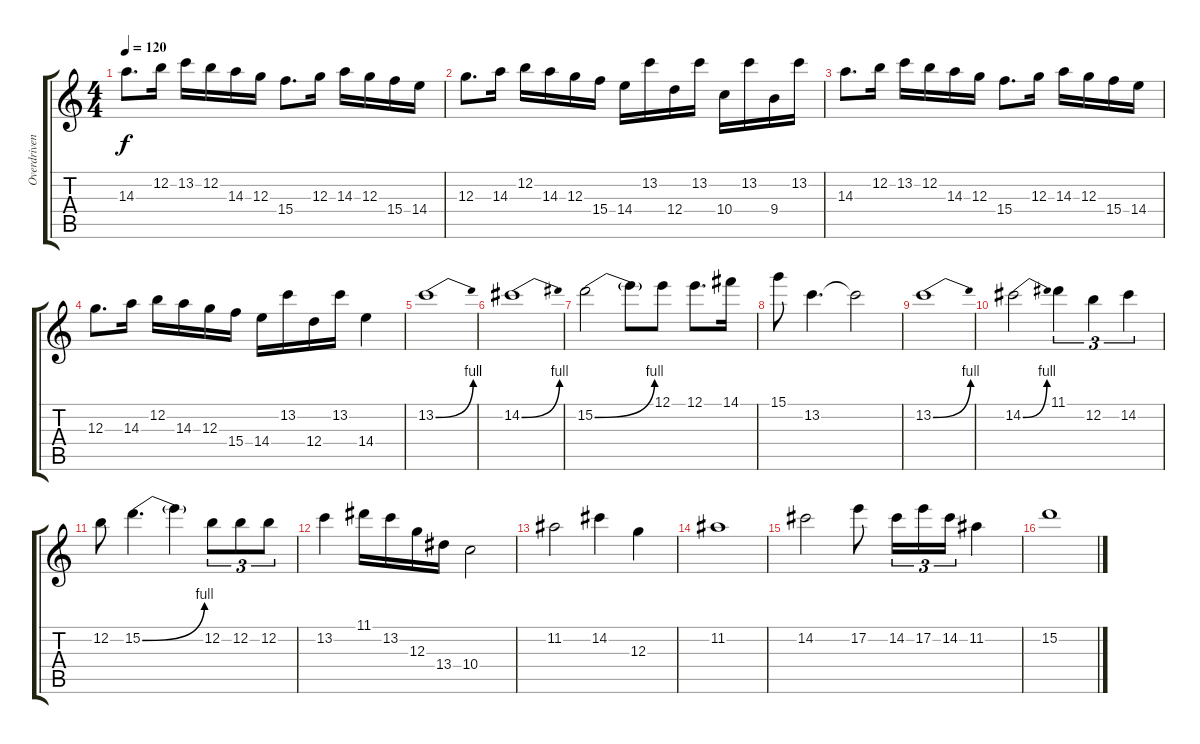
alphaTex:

\track ("Overdriven Guitar 2" "Overdriven") {instrument distortionguitar}
\staff {score tabs}
\tuning (E4 B3 G3 D3 A2 E2) {hide}
\ts (4 4)
\tempo 120
\clef g2
\ks c
14.3.8{d dy f} 12.2.16 13.2.16 12.2.16 14.3.16 12.3.16 15.4.8{d} 12.3.16 14.3.16 12.3.16 15.4.16 14.4.16 |
12.3.8{d} 14.3.16 12.2.16 14.3.16 12.3.16 15.4.16 14.4.16 13.2.16 12.4.16 13.2.16 10.4.16 13.2.16 9.4.16 13.2.16 |
14.3.8{d} 12.2.16 13.2.16 12.2.16 14.3.16 12.3.16 15.4.8{d} 12.3.16 14.3.16 12.3.16 15.4.16 14.4.16 |
12.3.8{d} 14.3.16 12.2.16 14.3.16 12.3.16 15.4.16 14.4.16 13.2.16 12.4.16 13.2.16 14.4.4 |
13.2{be (bend 0 0 60 4)}.1 |
14.2{be (bend 0 0 60 4)}.1 |
15.2{be (bend 0 0 60 4)}.2 15.2{t}.8 12.1.8 12.1.8{d} 14.1.16 |
15.1.8 13.2.4{d} 13.2{t}.2 |
13.2{be (bend 0 0 60 4)}.1 |
14.2{be (bend 0 0 60 4)}.2 11.1.4{tu (3 2)} 12.2.4{tu (3 2)} 14.2.4{tu (3 2)} |
12.2.8 15.2{be (bend 0 0 60 4)}.4{d} 15.2{t}.4 12.2.8{tu (3 2)} 12.2.8{tu (3 2)} 12.2.8{tu (3 2)} |
13.2.4 11.1.16 13.2.16 12.3.16 13.4.16 10.4.2 |
11.2.2 14.2.4 12.3.4 |
11.2.1 |
14.2.2 17.2.8 14.2.16{tu (3 2)} 17.2.16{tu (3 2)} 14.2.16{tu (3 2)} 11.2.4 |
15.2.1
